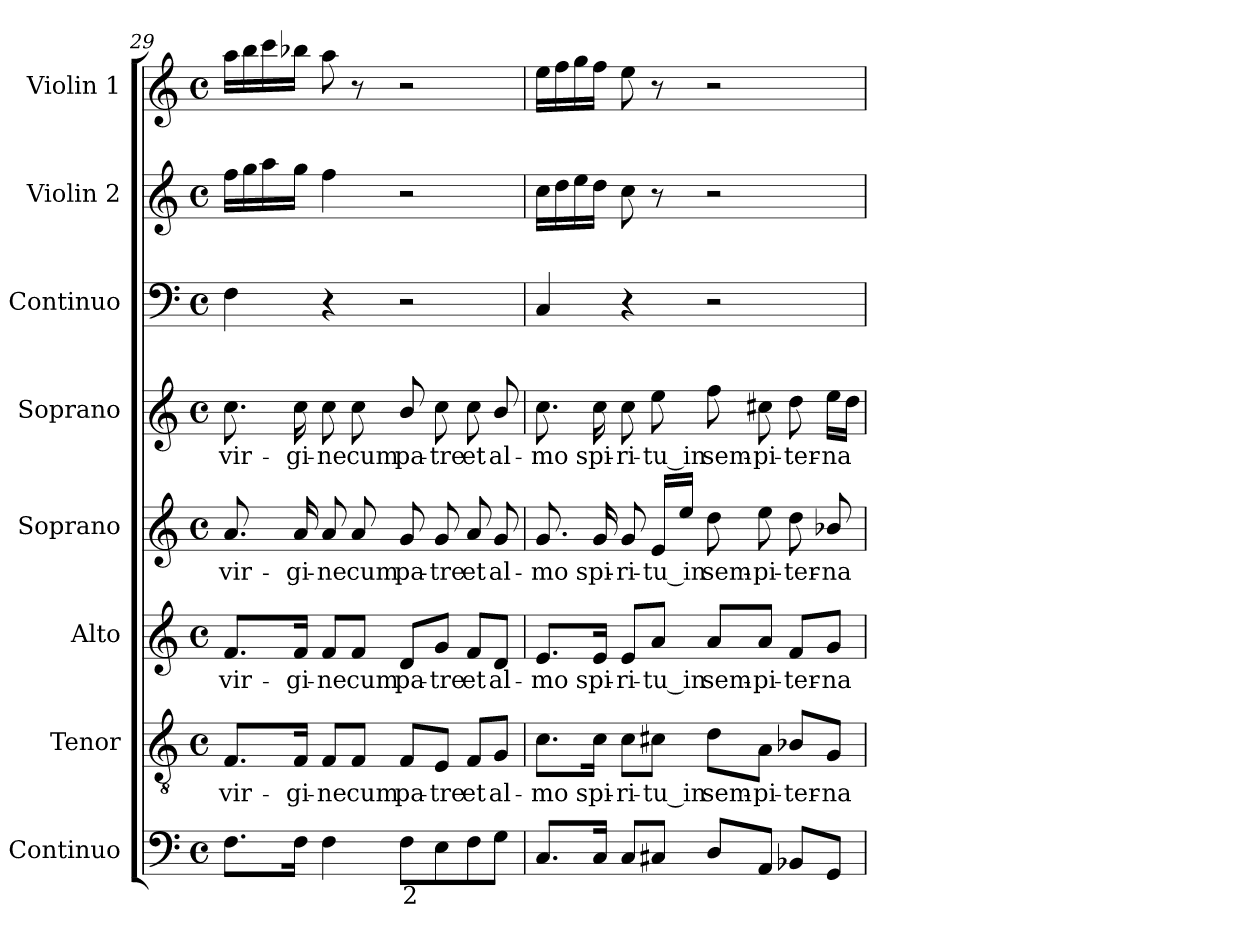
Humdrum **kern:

**kern	**text	**kern	**text	**kern	**text	**kern	**text	**kern	**text	**kern	**kern	**kern
*part8	*part8	*part7	*part7	*part6	*part6	*part5	*part5	*part4	*part4	*part3	*part2	*part1
*staff8	*staff8	*staff7	*staff7	*staff6	*staff6	*staff5	*staff5	*staff4	*staff4	*staff3	*staff2	*staff1
*I"Continuo	*	*I"Tenor	*	*I"Alto	*	*I"Soprano	*	*I"Soprano	*	*I"Continuo	*I"Violin 2	*I"Violin 1
*I'Cont.	*	*I'T.	*	*I'A.	*	*I'S.	*	*I'S.	*	*I'Cont.	*I'Vln. 2	*I'Vln. 1
!!LO:LB:g=z
*clefF4	*	*clefGv2	*	*clefG2	*	*clefG2	*	*clefG2	*	*clefF4	*clefG2	*clefG2
*	*	*ITrd7c12	*	*	*	*	*	*	*	*	*	*
*k[]	*	*k[]	*	*k[]	*	*k[]	*	*k[]	*	*k[]	*k[]	*k[]
*C:	*	*C:	*	*C:	*	*C:	*	*C:	*	*C:	*C:	*C:
*M4/4	*	*M4/4	*	*M4/4	*	*M4/4	*	*M4/4	*	*M4/4	*M4/4	*M4/4
*met(c)	*	*met(c)	*	*met(c)	*	*met(c)	*	*met(c)	*	*met(c)	*met(c)	*met(c)
=29	=29	=29	=29	=29	=29	=29	=29	=29	=29	=29	=29	=29
!	!	!	!LO:LY:b:color=#000000	!	!	!	!	!	!	!	!	!
!	!	!	!	!	!LO:LY:b:color=#000000	!	!	!	!	!	!	!
!	!	!	!	!	!	!	!LO:LY:b:color=#000000	!	!	!	!	!
!	!	!	!	!	!	!	!	!	!LO:LY:b:color=#000000	!	!	!
8.Fi\L	.	8.FFi/L	vir-	8.fi/L	vir-	8.ai/	vir-	8.cci\	vir-	4Fi\	16ffi\LL	16aai\LL
.	.	.	.	.	.	.	.	.	.	.	16ggi\	16bbi\
.	.	.	.	.	.	.	.	.	.	.	16aai\	16ccci\
!	!	!	!LO:LY:b:color=#000000	!	!	!	!	!	!	!	!	!
!	!	!	!	!	!LO:LY:b:color=#000000	!	!	!	!	!	!	!
!	!	!	!	!	!	!	!LO:LY:b:color=#000000	!	!	!	!	!
!	!	!	!	!	!	!	!	!	!LO:LY:b:color=#000000	!	!	!
16Fi\Jk	.	16FFi/Jk	-gi-	16fi/Jk	-gi-	16ai/	-gi-	16cci\	-gi-	.	16ggi\JJ	16bb-Xi\JJ
!	!	!	!LO:LY:b:color=#000000	!	!	!	!	!	!	!	!	!
!	!	!	!	!	!LO:LY:b:color=#000000	!	!	!	!	!	!	!
!	!	!	!	!	!	!	!LO:LY:b:color=#000000	!	!	!	!	!
!	!	!	!	!	!	!	!	!	!LO:LY:b:color=#000000	!	!	!
4Fi\	.	8FFi/L	-ne	8fi/L	-ne	8ai/	-ne	8cci\	-ne	4r	4ffi\	8aai\
!	!	!	!LO:LY:b:color=#000000	!	!	!	!	!	!	!	!	!
!	!	!	!	!	!LO:LY:b:color=#000000	!	!	!	!	!	!	!
!	!	!	!	!	!	!	!LO:LY:b:color=#000000	!	!	!	!	!
!	!	!	!	!	!	!	!	!	!LO:LY:b:color=#000000	!	!	!
.	.	8FFi/J	cum	8fi/J	cum	8ai/	cum	8cci\	cum	.	.	8r
!	!LO:LY:b:color=#000000	!	!	!	!	!	!	!	!	!	!	!
!	!	!	!LO:LY:b:color=#000000	!	!	!	!	!	!	!	!	!
!	!	!	!	!	!LO:LY:b:color=#000000	!	!	!	!	!	!	!
!	!	!	!	!	!	!	!LO:LY:b:color=#000000	!	!	!	!	!
!	!	!	!	!	!	!	!	!	!LO:LY:b:color=#000000	!	!	!
8Fi\L	2	8FFi/L	pa-	8di/L	pa-	8gi/	pa-	8bi/	pa-	2r	2r	2r
!	!	!	!LO:LY:b:color=#000000	!	!	!	!	!	!	!	!	!
!	!	!	!	!	!LO:LY:b:color=#000000	!	!	!	!	!	!	!
!	!	!	!	!	!	!	!LO:LY:b:color=#000000	!	!	!	!	!
!	!	!	!	!	!	!	!	!	!LO:LY:b:color=#000000	!	!	!
8Ei\	.	8EEi/J	-tre	8gi/J	-tre	8gi/	-tre	8cci\	-tre	.	.	.
!	!	!	!LO:LY:b:color=#000000	!	!	!	!	!	!	!	!	!
!	!	!	!	!	!LO:LY:b:color=#000000	!	!	!	!	!	!	!
!	!	!	!	!	!	!	!LO:LY:b:color=#000000	!	!	!	!	!
!	!	!	!	!	!	!	!	!	!LO:LY:b:color=#000000	!	!	!
8Fi\	.	8FFi/L	et	8fi/L	et	8ai/	et	8cci\	et	.	.	.
!	!	!	!LO:LY:b:color=#000000	!	!	!	!	!	!	!	!	!
!	!	!	!	!	!LO:LY:b:color=#000000	!	!	!	!	!	!	!
!	!	!	!	!	!	!	!LO:LY:b:color=#000000	!	!	!	!	!
!	!	!	!	!	!	!	!	!	!LO:LY:b:color=#000000	!	!	!
8Gi\J	.	8GGi/J	al-	8di/J	al-	8gi/	al-	8bi/	al-	.	.	.
=30	=30	=30	=30	=30	=30	=30	=30	=30	=30	=30	=30	=30
!	!	!	!LO:LY:b:color=#000000	!	!	!	!	!	!	!	!	!
!	!	!	!	!	!LO:LY:b:color=#000000	!	!	!	!	!	!	!
!	!	!	!	!	!	!	!LO:LY:b:color=#000000	!	!	!	!	!
!	!	!	!	!	!	!	!	!	!LO:LY:b:color=#000000	!	!	!
8.Ci/L	.	8.Ci\L	-mo	8.ei/L	-mo	8.gi/	-mo	8.cci\	-mo	4Ci/	16cci\LL	16eei\LL
.	.	.	.	.	.	.	.	.	.	.	16ddi\	16ffi\
.	.	.	.	.	.	.	.	.	.	.	16eei\	16ggi\
!	!	!	!LO:LY:b:color=#000000	!	!	!	!	!	!	!	!	!
!	!	!	!	!	!LO:LY:b:color=#000000	!	!	!	!	!	!	!
!	!	!	!	!	!	!	!LO:LY:b:color=#000000	!	!	!	!	!
!	!	!	!	!	!	!	!	!	!LO:LY:b:color=#000000	!	!	!
16Ci/Jk	.	16Ci\Jk	spi-	16ei/Jk	spi-	16gi/	spi-	16cci\	spi-	.	16ddi\JJ	16ffi\JJ
!	!	!	!LO:LY:b:color=#000000	!	!	!	!	!	!	!	!	!
!	!	!	!	!	!LO:LY:b:color=#000000	!	!	!	!	!	!	!
!	!	!	!	!	!	!	!LO:LY:b:color=#000000	!	!	!	!	!
!	!	!	!	!	!	!	!	!	!LO:LY:b:color=#000000	!	!	!
8Ci/L	.	8Ci\L	-ri-	8ei/L	-ri-	8gi/	-ri-	8cci\	-ri-	4r	8cci\	8eei\
!	!	!	!LO:LY:b:color=#000000	!	!	!	!	!	!	!	!	!
!	!	!	!	!	!LO:LY:b:color=#000000	!	!	!	!	!	!	!
!	!	!	!	!	!	!	!LO:LY:b:color=#000000	!	!	!	!	!
!	!	!	!	!	!	!	!	!	!LO:LY:b:color=#000000	!	!	!
8C#Xi/J	.	8C#Xi\J	-tu_in	8ai/J	-tu_in	16ei/LL	-tu_in	8eei\	-tu_in	.	8r	8r
.	.	.	.	.	.	16eei/JJ	.	.	.	.	.	.
!	!	!	!LO:LY:b:color=#000000	!	!	!	!	!	!	!	!	!
!	!	!	!	!	!LO:LY:b:color=#000000	!	!	!	!	!	!	!
!	!	!	!	!	!	!	!LO:LY:b:color=#000000	!	!	!	!	!
!	!	!	!	!	!	!	!	!	!LO:LY:b:color=#000000	!	!	!
8Di/L	.	8Di\L	sem-	8ai/L	sem-	8ddi\	sem-	8ffi\	sem-	2r	2r	2r
!	!	!	!LO:LY:b:color=#000000	!	!	!	!	!	!	!	!	!
!	!	!	!	!	!LO:LY:b:color=#000000	!	!	!	!	!	!	!
!	!	!	!	!	!	!	!LO:LY:b:color=#000000	!	!	!	!	!
!	!	!	!	!	!	!	!	!	!LO:LY:b:color=#000000	!	!	!
8AAi/J	.	8AAi\J	-pi-	8ai/J	-pi-	8eei\	-pi-	8cc#Xi\	-pi-	.	.	.
!	!	!	!LO:LY:b:color=#000000	!	!	!	!	!	!	!	!	!
!	!	!	!	!	!LO:LY:b:color=#000000	!	!	!	!	!	!	!
!	!	!	!	!	!	!	!LO:LY:b:color=#000000	!	!	!	!	!
!	!	!	!	!	!	!	!	!	!LO:LY:b:color=#000000	!	!	!
8BB-Xi/L	.	8BB-Xi/L	-ter-	8fi/L	-ter-	8ddi\	-ter-	8ddi\	-ter-	.	.	.
!	!	!	!LO:LY:b:color=#000000	!	!	!	!	!	!	!	!	!
!	!	!	!	!	!LO:LY:b:color=#000000	!	!	!	!	!	!	!
!	!	!	!	!	!	!	!LO:LY:b:color=#000000	!	!	!	!	!
!	!	!	!	!	!	!	!	!	!LO:LY:b:color=#000000	!	!	!
8GGi/J	.	8GGi/J	-na	8gi/J	-na	8b-Xi/	-na	16eei\LL	-na	.	.	.
.	.	.	.	.	.	.	.	16ddi\JJ	.	.	.	.
=	=	=	=	=	=	=	=	=	=	=	=	=
*-	*-	*-	*-	*-	*-	*-	*-	*-	*-	*-	*-	*-
